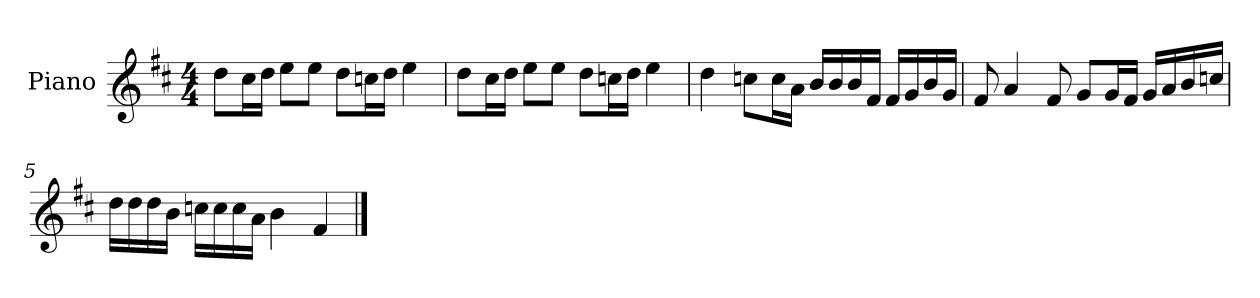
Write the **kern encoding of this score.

**kern
*part1
*staff1
*I"Piano
*I'P-no
*clefG2
*k[f#c#]
*M4/4
*MM90
=1
8dd\L
16cc#\L
16dd\JJ
8ee\L
8ee\J
8dd\L
16ccn\L
16dd\JJ
4ee\
=2
8dd\L
16cc#\L
16dd\JJ
8ee\L
8ee\J
8dd\L
16ccn\L
16dd\JJ
4ee\
=3
4dd\
8ccn\L
16cc\L
16a\JJ
16b/LL
16b/
16b/
16f#/JJ
16f#/LL
16g/
16b/
16g/JJ
!!LO:LB:g=z
=4
8f#/
4a/
8f#/
8g/L
16g/L
16f#/JJ
16g/LL
16a/
16b/
16ccn/JJ
=5
16dd\LL
16dd\
16dd\
16b\JJ
16ccn\LL
16cc\
16cc\
16a\JJ
4b\
4f#/
==
*-
